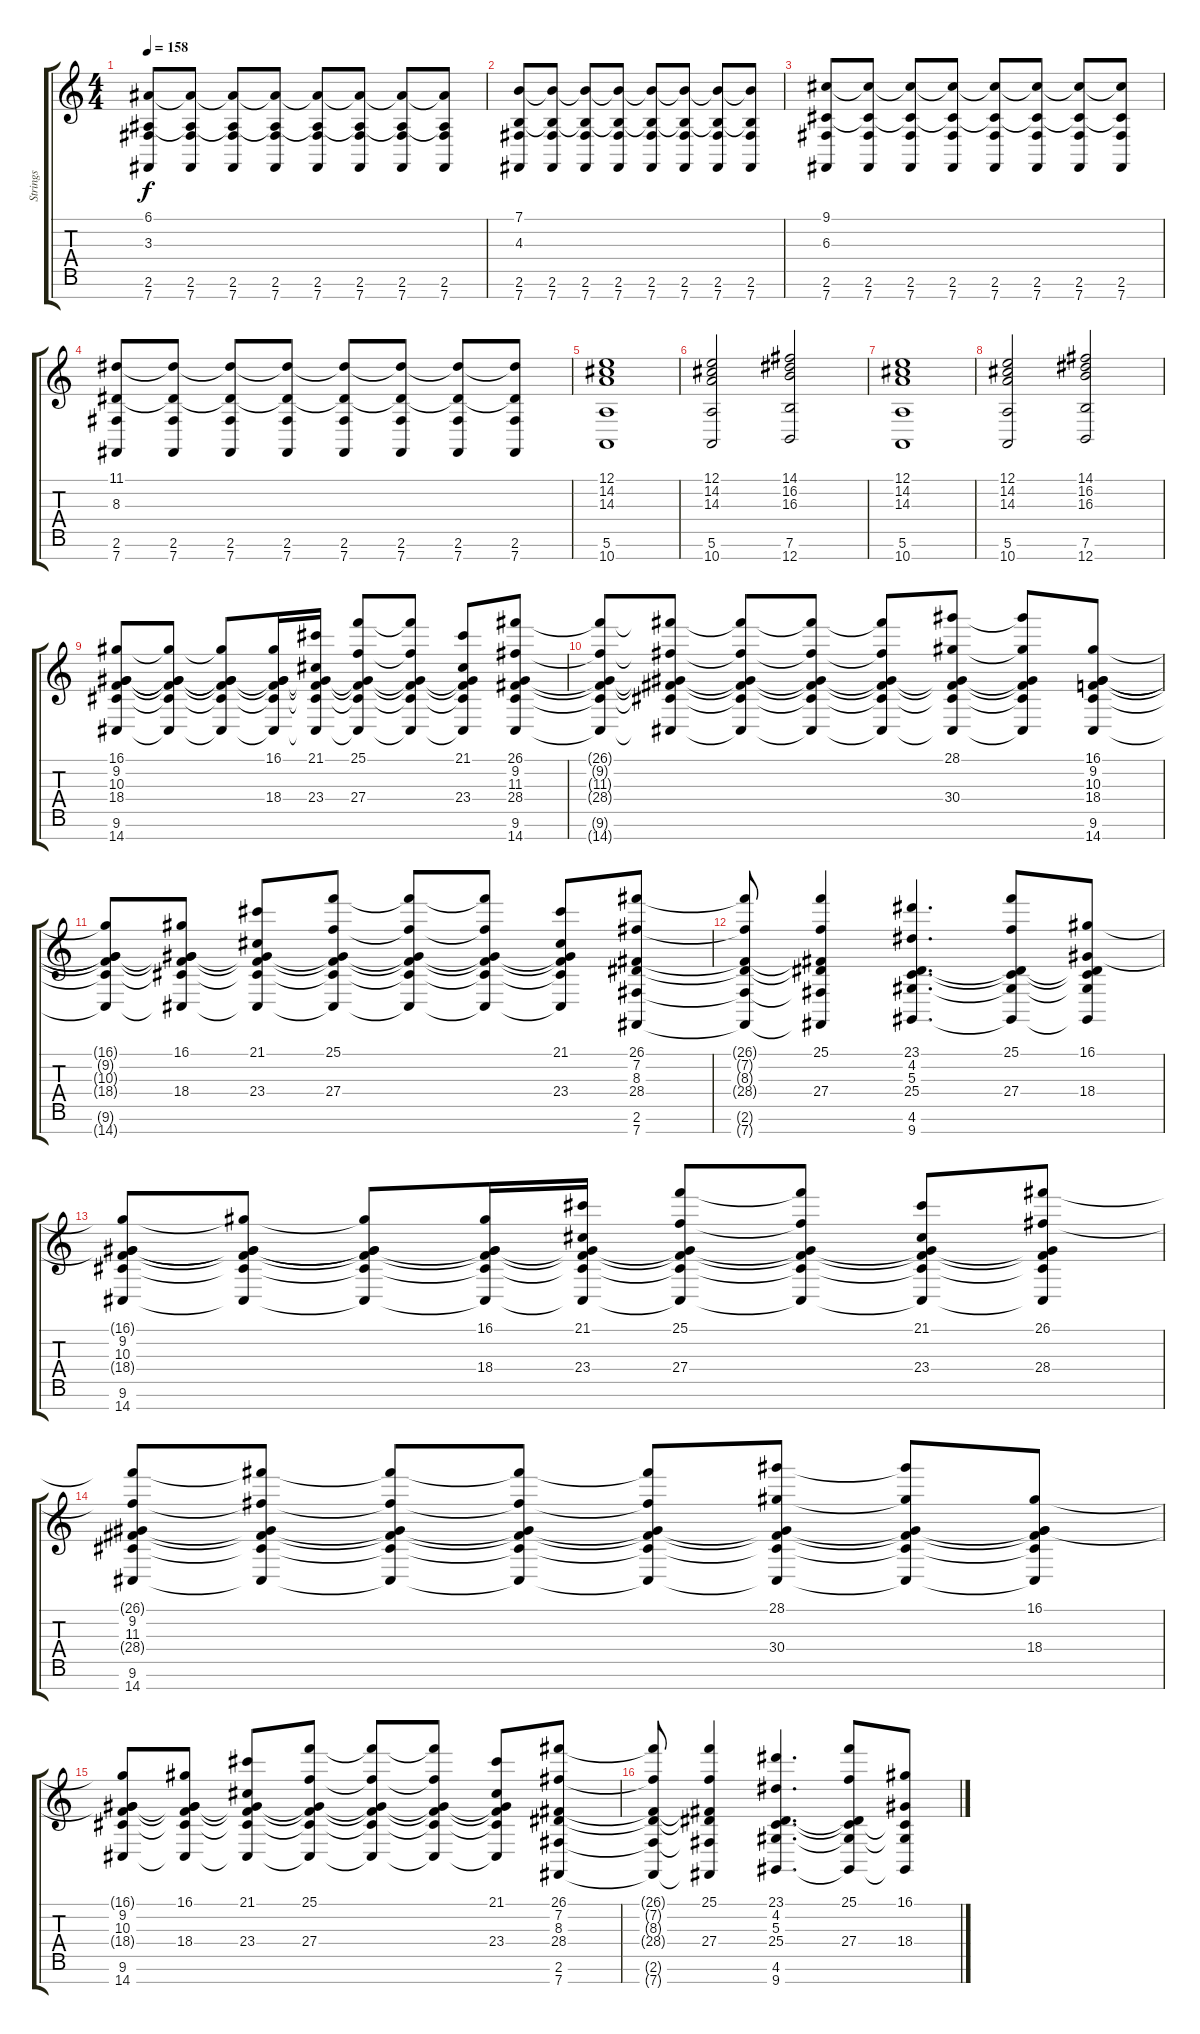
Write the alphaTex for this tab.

\track ("Strings" "Strings") {instrument stringensemble1}
\staff {score tabs}
\tuning (E4 B3 G3 D3 A2 E3 B1) {hide}
\ts (4 4)
\tempo 158
\clef g2
\ks c
(6.1 3.3 2.6 7.7).8{dy f} (6.1{t} 3.3{t} 2.6 7.7).8 (6.1{t} 3.3{t} 2.6 7.7).8 (6.1{t} 3.3{t} 2.6 7.7).8 (6.1{t} 3.3{t} 2.6 7.7).8 (6.1{t} 3.3{t} 2.6 7.7).8 (6.1{t} 3.3{t} 2.6 7.7).8 (6.1{t} 3.3{t} 2.6 7.7).8 |
(7.1 4.3 2.6 7.7).8 (7.1{t} 4.3{t} 2.6 7.7).8 (7.1{t} 4.3{t} 2.6 7.7).8 (7.1{t} 4.3{t} 2.6 7.7).8 (7.1{t} 4.3{t} 2.6 7.7).8 (7.1{t} 4.3{t} 2.6 7.7).8 (7.1{t} 4.3{t} 2.6 7.7).8 (7.1{t} 4.3{t} 2.6 7.7).8 |
(9.1 6.3 2.6 7.7).8 (9.1{t} 6.3{t} 2.6 7.7).8 (9.1{t} 6.3{t} 2.6 7.7).8 (9.1{t} 6.3{t} 2.6 7.7).8 (9.1{t} 6.3{t} 2.6 7.7).8 (9.1{t} 6.3{t} 2.6 7.7).8 (9.1{t} 6.3{t} 2.6 7.7).8 (9.1{t} 6.3{t} 2.6 7.7).8 |
(11.1 8.3 2.6 7.7).8 (11.1{t} 8.3{t} 2.6 7.7).8 (11.1{t} 8.3{t} 2.6 7.7).8 (11.1{t} 8.3{t} 2.6 7.7).8 (11.1{t} 8.3{t} 2.6 7.7).8 (11.1{t} 8.3{t} 2.6 7.7).8 (11.1{t} 8.3{t} 2.6 7.7).8 (11.1{t} 8.3{t} 2.6 7.7).8 |
(12.1 14.2 14.3 5.6 10.7).1 |
(12.1 14.2 14.3 5.6 10.7).2 (14.1 16.2 16.3 7.6 12.7).2 |
(12.1 14.2 14.3 5.6 10.7).1 |
(12.1 14.2 14.3 5.6 10.7).2 (14.1 16.2 16.3 7.6 12.7).2 |
(16.1 9.2 10.3 18.4 9.6 14.7).8 (16.1{t} 9.2{t} 10.3{t} 18.4{t} 9.6{t} 14.7{t}).8 (16.1{t} 9.2{t} 10.3{t} 18.4{t} 9.6{t} 14.7{t}).8 (16.1 9.2{t} 10.3{t} 18.4 9.6{t} 14.7{t}).16 (21.1 9.2{t} 10.3{t} 23.4 9.6{t} 14.7{t}).16 (25.1 9.2{t} 10.3{t} 27.4 9.6{t} 14.7{t}).8 (25.1{t} 9.2{t} 10.3{t} 27.4{t} 9.6{t} 14.7{t}).8 (21.1 9.2{t} 10.3{t} 23.4 9.6{t} 14.7{t}).8 (26.1 9.2 11.3 28.4 9.6 14.7).8 |
(26.1{t} 9.2{t} 11.3{t} 28.4{t} 9.6{t} 14.7{t}).8 (26.1{t} 9.2{t} 11.3{t} 28.4{t} 9.6{t} 14.7{t}).8 (26.1{t} 9.2{t} 11.3{t} 28.4{t} 9.6{t} 14.7{t}).8 (26.1{t} 9.2{t} 11.3{t} 28.4{t} 9.6{t} 14.7{t}).8 (26.1{t} 9.2{t} 11.3{t} 28.4{t} 9.6{t} 14.7{t}).8 (28.1 9.2{t} 11.3{t} 30.4 9.6{t} 14.7{t}).8 (28.1{t} 9.2{t} 11.3{t} 30.4{t} 9.6{t} 14.7{t}).8 (16.1 9.2 10.3 18.4 9.6 14.7).8 |
(16.1{t} 9.2{t} 10.3{t} 18.4{t} 9.6{t} 14.7{t}).8 (16.1 9.2{t} 10.3{t} 18.4 9.6{t} 14.7{t}).8 (21.1 9.2{t} 10.3{t} 23.4 9.6{t} 14.7{t}).8 (25.1 9.2{t} 10.3{t} 27.4 9.6{t} 14.7{t}).8 (25.1{t} 9.2{t} 10.3{t} 27.4{t} 9.6{t} 14.7{t}).8 (25.1{t} 9.2{t} 10.3{t} 27.4{t} 9.6{t} 14.7{t}).8 (21.1 9.2{t} 10.3{t} 23.4 9.6{t} 14.7{t}).8 (26.1 7.2 8.3 28.4 2.6 7.7).8 |
(26.1{t} 7.2{t} 8.3{t} 28.4{t} 2.6{t} 7.7{t}).8 (25.1 7.2{t} 8.3{t} 27.4 2.6{t} 7.7{t}).4 (23.1 4.2 5.3 25.4 4.6 9.7).4{d} (25.1 4.2{t} 5.3{t} 27.4 4.6{t} 9.7{t}).8 (16.1 4.2{t} 5.3{t} 18.4 4.6{t} 9.7{t}).8 |
(16.1{t} 9.2 10.3 18.4{t} 9.6 14.7).8 (16.1{t} 9.2{t} 10.3{t} 18.4{t} 9.6{t} 14.7{t}).8 (16.1{t} 9.2{t} 10.3{t} 18.4{t} 9.6{t} 14.7{t}).8 (16.1 9.2{t} 10.3{t} 18.4 9.6{t} 14.7{t}).16 (21.1 9.2{t} 10.3{t} 23.4 9.6{t} 14.7{t}).16 (25.1 9.2{t} 10.3{t} 27.4 9.6{t} 14.7{t}).8 (25.1{t} 9.2{t} 10.3{t} 27.4{t} 9.6{t} 14.7{t}).8 (21.1 9.2{t} 10.3{t} 23.4 9.6{t} 14.7{t}).8 (26.1 9.2{t} 10.3{t} 28.4 9.6{t} 14.7{t}).8 |
(26.1{t} 9.2 11.3 28.4{t} 9.6 14.7).8 (26.1{t} 9.2{t} 11.3{t} 28.4{t} 9.6{t} 14.7{t}).8 (26.1{t} 9.2{t} 11.3{t} 28.4{t} 9.6{t} 14.7{t}).8 (26.1{t} 9.2{t} 11.3{t} 28.4{t} 9.6{t} 14.7{t}).8 (26.1{t} 9.2{t} 11.3{t} 28.4{t} 9.6{t} 14.7{t}).8 (28.1 9.2{t} 11.3{t} 30.4 9.6{t} 14.7{t}).8 (28.1{t} 9.2{t} 11.3{t} 30.4{t} 9.6{t} 14.7{t}).8 (16.1 9.2{t} 11.3{t} 18.4 9.6{t} 14.7{t}).8 |
(16.1{t} 9.2 10.3 18.4{t} 9.6 14.7).8 (16.1 9.2{t} 10.3{t} 18.4 9.6{t} 14.7{t}).8 (21.1 9.2{t} 10.3{t} 23.4 9.6{t} 14.7{t}).8 (25.1 9.2{t} 10.3{t} 27.4 9.6{t} 14.7{t}).8 (25.1{t} 9.2{t} 10.3{t} 27.4{t} 9.6{t} 14.7{t}).8 (25.1{t} 9.2{t} 10.3{t} 27.4{t} 9.6{t} 14.7{t}).8 (21.1 9.2{t} 10.3{t} 23.4 9.6{t} 14.7{t}).8 (26.1 7.2 8.3 28.4 2.6 7.7).8 |
(26.1{t} 7.2{t} 8.3{t} 28.4{t} 2.6{t} 7.7{t}).8 (25.1 7.2{t} 8.3{t} 27.4 2.6{t} 7.7{t}).4 (23.1 4.2 5.3 25.4 4.6 9.7).4{d} (25.1 4.2{t} 5.3{t} 27.4 4.6{t} 9.7{t}).8 (16.1 5.3{t} 18.4 4.6{t} 9.7{t}).8
